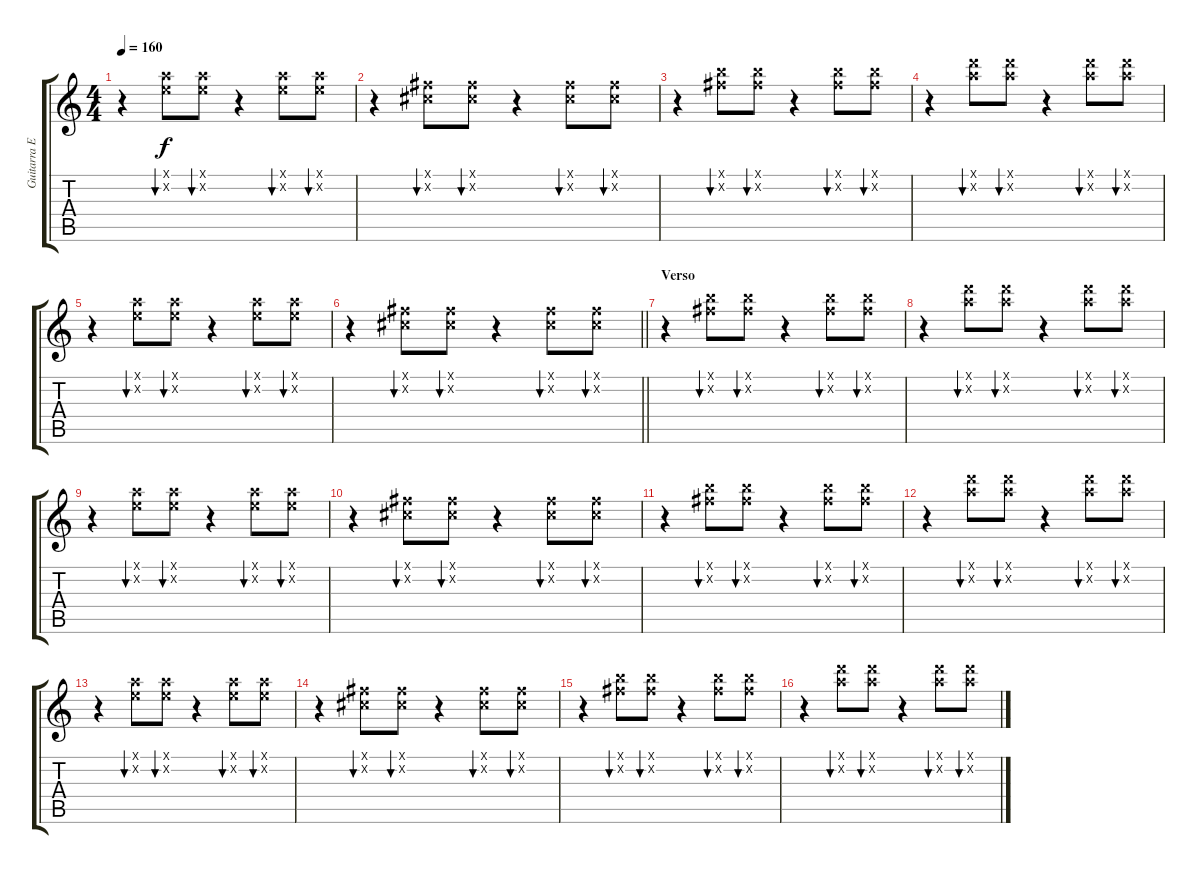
\track ("Guitarra Extra" "Guitarra E") {instrument electricguitarclean}
\staff {score tabs}
\tuning (E4 B3 G3 D3 A2 E2) {hide}
\ts (4 4)
\tempo 160
\clef g2
\ks c
r.4{dy f} (5.1{x} 5.2{x}).8{bu 120} (5.1{x} 5.2{x}).8{bu 120} r.4 (5.1{x} 5.2{x}).8{bu 120} (5.1{x} 5.2{x}).8{bu 120} |
r.4 (2.1{x} 2.2{x}).8{bu 120} (2.1{x} 2.2{x}).8{bu 120} r.4 (2.1{x} 2.2{x}).8{bu 120} (2.1{x} 2.2{x}).8{bu 120} |
r.4 (7.1{x} 7.2{x}).8{bu 120} (7.1{x} 7.2{x}).8{bu 120} r.4 (7.1{x} 7.2{x}).8{bu 120} (7.1{x} 7.2{x}).8{bu 120} |
r.4 (10.1{x} 10.2{x}).8{bu 120} (10.1{x} 10.2{x}).8{bu 120} r.4 (10.1{x} 10.2{x}).8{bu 120} (10.1{x} 10.2{x}).8{bu 120} |
r.4 (5.1{x} 5.2{x}).8{bu 120} (5.1{x} 5.2{x}).8{bu 120} r.4 (5.1{x} 5.2{x}).8{bu 120} (5.1{x} 5.2{x}).8{bu 120} |
\barLineRight lightlight
r.4 (2.1{x} 2.2{x}).8{bu 120} (2.1{x} 2.2{x}).8{bu 120} r.4 (2.1{x} 2.2{x}).8{bu 120} (2.1{x} 2.2{x}).8{bu 120} |
\section ("" "Verso")
r.4 (7.1{x} 7.2{x}).8{bu 120} (7.1{x} 7.2{x}).8{bu 120} r.4 (7.1{x} 7.2{x}).8{bu 120} (7.1{x} 7.2{x}).8{bu 120} |
r.4 (10.1{x} 10.2{x}).8{bu 120} (10.1{x} 10.2{x}).8{bu 120} r.4 (10.1{x} 10.2{x}).8{bu 120} (10.1{x} 10.2{x}).8{bu 120} |
r.4 (5.1{x} 5.2{x}).8{bu 120} (5.1{x} 5.2{x}).8{bu 120} r.4 (5.1{x} 5.2{x}).8{bu 120} (5.1{x} 5.2{x}).8{bu 120} |
r.4 (2.1{x} 2.2{x}).8{bu 120} (2.1{x} 2.2{x}).8{bu 120} r.4 (2.1{x} 2.2{x}).8{bu 120} (2.1{x} 2.2{x}).8{bu 120} |
r.4 (7.1{x} 7.2{x}).8{bu 120} (7.1{x} 7.2{x}).8{bu 120} r.4 (7.1{x} 7.2{x}).8{bu 120} (7.1{x} 7.2{x}).8{bu 120} |
r.4 (10.1{x} 10.2{x}).8{bu 120} (10.1{x} 10.2{x}).8{bu 120} r.4 (10.1{x} 10.2{x}).8{bu 120} (10.1{x} 10.2{x}).8{bu 120} |
r.4 (5.1{x} 5.2{x}).8{bu 120} (5.1{x} 5.2{x}).8{bu 120} r.4 (5.1{x} 5.2{x}).8{bu 120} (5.1{x} 5.2{x}).8{bu 120} |
r.4 (2.1{x} 2.2{x}).8{bu 120} (2.1{x} 2.2{x}).8{bu 120} r.4 (2.1{x} 2.2{x}).8{bu 120} (2.1{x} 2.2{x}).8{bu 120} |
r.4 (7.1{x} 7.2{x}).8{bu 120} (7.1{x} 7.2{x}).8{bu 120} r.4 (7.1{x} 7.2{x}).8{bu 120} (7.1{x} 7.2{x}).8{bu 120} |
r.4 (10.1{x} 10.2{x}).8{bu 120} (10.1{x} 10.2{x}).8{bu 120} r.4 (10.1{x} 10.2{x}).8{bu 120} (10.1{x} 10.2{x}).8{bu 120}
